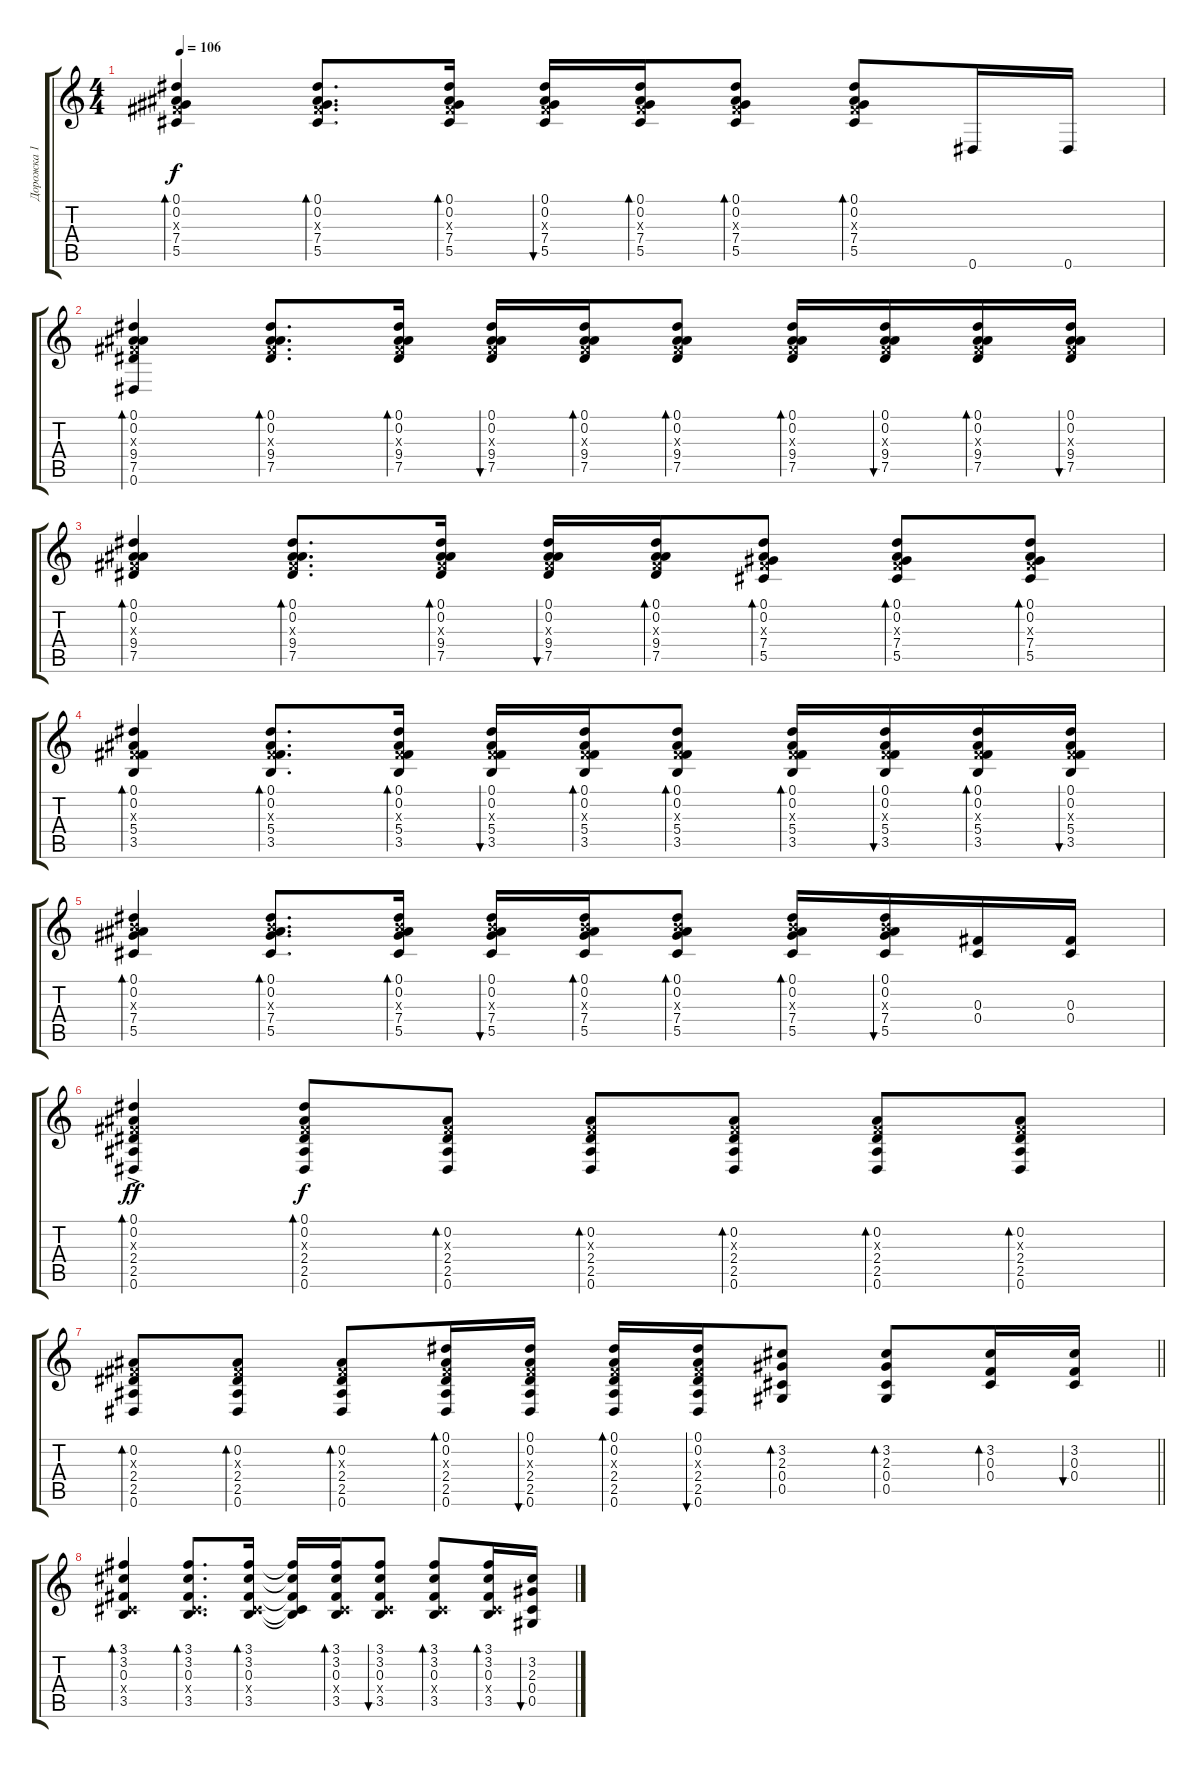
\track ("Дорожка 1" "Дорожка 1") {instrument acousticguitarsteel}
\staff {score tabs}
\tuning (Eb4 Bb3 Gb3 Db3 Ab2 Eb2) {hide}
\ts (4 4)
\tempo 106
\clef g2
\ks c
(0.1 0.2 0.3{x} 7.4 5.5).4{bd 60 dy f} (0.1 0.2 0.3{x} 7.4 5.5).8{d bd 60} (0.1 0.2 0.3{x} 7.4 5.5).16{bd 30} (0.1 0.2 0.3{x} 7.4 5.5).16{bu 30} (0.1 0.2 0.3{x} 7.4 5.5).16{bd 30} (0.1 0.2 0.3{x} 7.4 5.5).8{bd 60} (0.1 0.2 0.3{x} 7.4 5.5).8{bd 60} 0.6.16 0.6.16 |
(0.1 0.2 0.3{x} 9.4 7.5 0.6).4{bd 60} (0.1 0.2 0.3{x} 9.4 7.5).8{d bd 60} (0.1 0.2 0.3{x} 9.4 7.5).16{bd 30} (0.1 0.2 0.3{x} 9.4 7.5).16{bu 30} (0.1 0.2 0.3{x} 9.4 7.5).16{bd 30} (0.1 0.2 0.3{x} 9.4 7.5).8{bd 60} (0.1 0.2 0.3{x} 9.4 7.5).16{bd 30} (0.1 0.2 0.3{x} 9.4 7.5).16{bu 30} (0.1 0.2 0.3{x} 9.4 7.5).16{bd 30} (0.1 0.2 0.3{x} 9.4 7.5).16{bu 30} |
(0.1 0.2 0.3{x} 9.4 7.5).4{bd 60} (0.1 0.2 0.3{x} 9.4 7.5).8{d bd 60} (0.1 0.2 0.3{x} 9.4 7.5).16{bd 30} (0.1 0.2 0.3{x} 9.4 7.5).16{bu 30} (0.1 0.2 0.3{x} 9.4 7.5).16{bd 30} (0.1 0.2 0.3{x} 7.4 5.5).8{bd 60} (0.1 0.2 0.3{x} 7.4 5.5).8{bd 60} (0.1 0.2 0.3{x} 7.4 5.5).8{bd 60} |
(0.1 0.2 0.3{x} 5.4 3.5).4{bd 60} (0.1 0.2 0.3{x} 5.4 3.5).8{d bd 60} (0.1 0.2 0.3{x} 5.4 3.5).16{bd 30} (0.1 0.2 0.3{x} 5.4 3.5).16{bu 30} (0.1 0.2 0.3{x} 5.4 3.5).16{bd 30} (0.1 0.2 0.3{x} 5.4 3.5).8{bd 60} (0.1 0.2 0.3{x} 5.4 3.5).16{bd 30} (0.1 0.2 0.3{x} 5.4 3.5).16{bu 30} (0.1 0.2 0.3{x} 5.4 3.5).16{bd 30} (0.1 0.2 0.3{x} 5.4 3.5).16{bu 30} |
(0.1 0.2 5.3{x} 7.4 5.5).4{bd 60} (0.1 0.2 5.3{x} 7.4 5.5).8{d bd 60} (0.1 0.2 5.3{x} 7.4 5.5).16{bd 30} (0.1 0.2 5.3{x} 7.4 5.5).16{bu 30} (0.1 0.2 5.3{x} 7.4 5.5).16{bd 30} (0.1 0.2 5.3{x} 7.4 5.5).8{bd 60} (0.1 0.2 5.3{x} 7.4 5.5).16{bd 30} (0.1 0.2 5.3{x} 7.4 5.5).16{bu 30} (0.3 0.4).16 (0.3 0.4).16 |
(0.1{ac} 0.2{ac} 0.3{ac x} 2.4{ac} 2.5{ac} 0.6{ac}).4{bd 60 dy ff} (0.1 0.2 0.3{x} 2.4 2.5 0.6).8{bd 60 dy f volume 8} (0.2 0.3{x} 2.4 2.5 0.6).8{bd 60 volume 13} (0.2 0.3{x} 2.4 2.5 0.6).8{bd 60} (0.2 0.3{x} 2.4 2.5 0.6).8{bd 60} (0.2 0.3{x} 2.4 2.5 0.6).8{bd 60} (0.2 0.3{x} 2.4 2.5 0.6).8{bd 60} |
\barLineRight lightlight
(0.2 0.3{x} 2.4 2.5 0.6).8{bd 60} (0.2 0.3{x} 2.4 2.5 0.6).8{bd 60} (0.2 0.3{x} 2.4 2.5 0.6).8{bd 60} (0.1 0.2 0.3{x} 2.4 2.5 0.6).16{bd 30} (0.1 0.2 0.3{x} 2.4 2.5 0.6).16{bu 30} (0.1 0.2 0.3{x} 2.4 2.5 0.6).16{bd 30} (0.1 0.2 0.3{x} 2.4 2.5 0.6).16{bu 30} (3.2 2.3 0.4 0.5).8{bd 60} (3.2 2.3 0.4 0.5).8{bd 60} (3.2 0.3 0.4).16{bd 30} (3.2 0.3 0.4).16{bu 30} |
(3.1 3.2 0.3 0.4{x} 3.5).4{bd 240 instrument electricguitarclean} (3.1 3.2 0.3 0.4{x} 3.5).8{d bd 60} (3.1 3.2 0.3 0.4{x} 3.5).16{bd 60} (3.1{t} 3.2{t} 0.3{t} 0.4{t} 3.5{t}).16 (3.1 3.2 0.3 0.4{x} 3.5).16{bd 30} (3.1 3.2 0.3 0.4{x} 3.5).8{bu 30} (3.1 3.2 0.3 0.4{x} 3.5).8{bd 30} (3.1 3.2 0.3 0.4{x} 3.5).16{bd 30} (3.2 2.3 0.4 0.5).16{bu 30}
